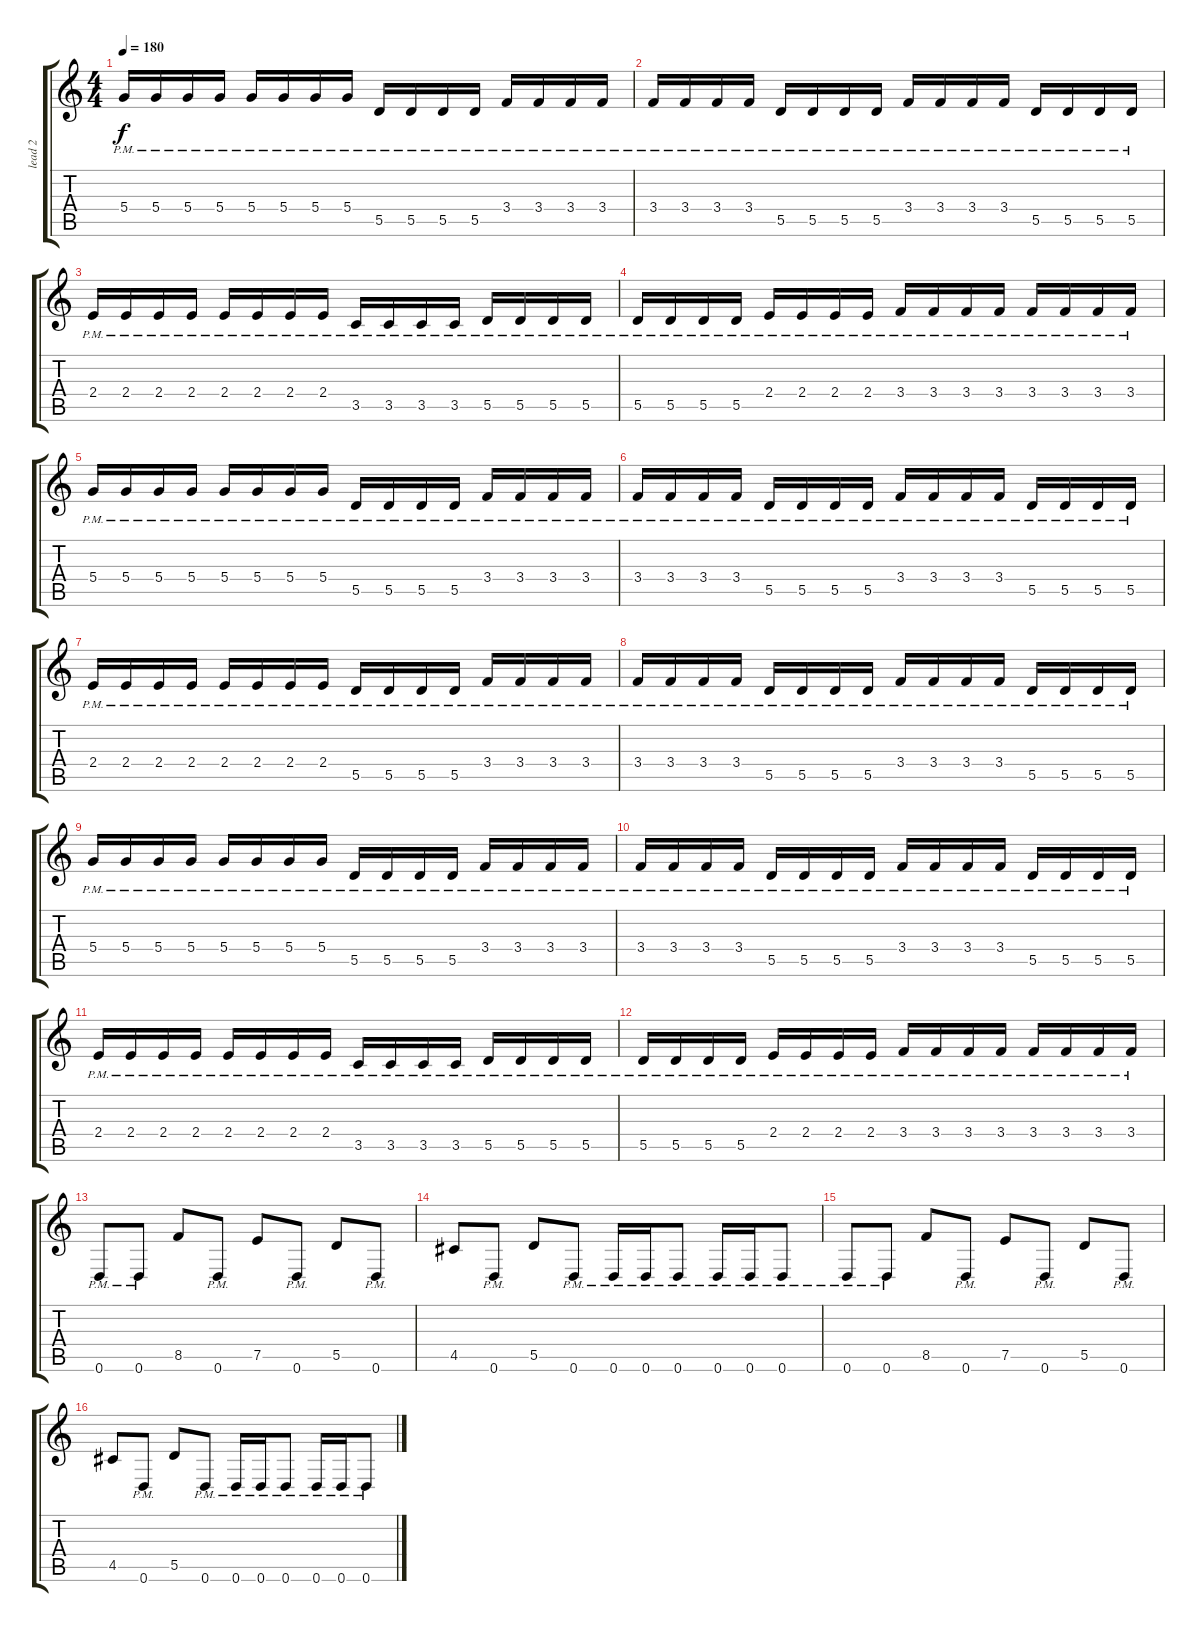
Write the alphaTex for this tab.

\track ("lead 2" "lead 2") {instrument distortionguitar}
\staff {score tabs}
\tuning (E4 B3 G3 D3 A2 D2) {hide}
\ts (4 4)
\tempo 180
\clef g2
\ks c
5.4{pm}.16{dy f} 5.4{pm}.16 5.4{pm}.16 5.4{pm}.16 5.4{pm}.16 5.4{pm}.16 5.4{pm}.16 5.4{pm}.16 5.5{pm}.16 5.5{pm}.16 5.5{pm}.16 5.5{pm}.16 3.4{pm}.16 3.4{pm}.16 3.4{pm}.16 3.4{pm}.16 |
3.4{pm}.16 3.4{pm}.16 3.4{pm}.16 3.4{pm}.16 5.5{pm}.16 5.5{pm}.16 5.5{pm}.16 5.5{pm}.16 3.4{pm}.16 3.4{pm}.16 3.4{pm}.16 3.4{pm}.16 5.5{pm}.16 5.5{pm}.16 5.5{pm}.16 5.5{pm}.16 |
2.4{pm}.16 2.4{pm}.16 2.4{pm}.16 2.4{pm}.16 2.4{pm}.16 2.4{pm}.16 2.4{pm}.16 2.4{pm}.16 3.5{pm}.16 3.5{pm}.16 3.5{pm}.16 3.5{pm}.16 5.5{pm}.16 5.5{pm}.16 5.5{pm}.16 5.5{pm}.16 |
5.5{pm}.16 5.5{pm}.16 5.5{pm}.16 5.5{pm}.16 2.4{pm}.16 2.4{pm}.16 2.4{pm}.16 2.4{pm}.16 3.4{pm}.16 3.4{pm}.16 3.4{pm}.16 3.4{pm}.16 3.4{pm}.16 3.4{pm}.16 3.4{pm}.16 3.4{pm}.16 |
5.4{pm}.16{volume 8 instrument overdrivenguitar} 5.4{pm}.16 5.4{pm}.16 5.4{pm}.16 5.4{pm}.16 5.4{pm}.16 5.4{pm}.16 5.4{pm}.16 5.5{pm}.16 5.5{pm}.16 5.5{pm}.16 5.5{pm}.16 3.4{pm}.16 3.4{pm}.16 3.4{pm}.16 3.4{pm}.16 |
3.4{pm}.16 3.4{pm}.16 3.4{pm}.16 3.4{pm}.16 5.5{pm}.16 5.5{pm}.16 5.5{pm}.16 5.5{pm}.16 3.4{pm}.16 3.4{pm}.16 3.4{pm}.16 3.4{pm}.16 5.5{pm}.16 5.5{pm}.16 5.5{pm}.16 5.5{pm}.16 |
2.4{pm}.16 2.4{pm}.16 2.4{pm}.16 2.4{pm}.16 2.4{pm}.16 2.4{pm}.16 2.4{pm}.16 2.4{pm}.16 5.5{pm}.16 5.5{pm}.16 5.5{pm}.16 5.5{pm}.16 3.4{pm}.16 3.4{pm}.16 3.4{pm}.16 3.4{pm}.16 |
3.4{pm}.16 3.4{pm}.16 3.4{pm}.16 3.4{pm}.16 5.5{pm}.16 5.5{pm}.16 5.5{pm}.16 5.5{pm}.16 3.4{pm}.16 3.4{pm}.16 3.4{pm}.16 3.4{pm}.16 5.5{pm}.16 5.5{pm}.16 5.5{pm}.16 5.5{pm}.16 |
5.4{pm}.16 5.4{pm}.16 5.4{pm}.16 5.4{pm}.16 5.4{pm}.16 5.4{pm}.16 5.4{pm}.16 5.4{pm}.16 5.5{pm}.16 5.5{pm}.16 5.5{pm}.16 5.5{pm}.16 3.4{pm}.16 3.4{pm}.16 3.4{pm}.16 3.4{pm}.16 |
3.4{pm}.16 3.4{pm}.16 3.4{pm}.16 3.4{pm}.16 5.5{pm}.16 5.5{pm}.16 5.5{pm}.16 5.5{pm}.16 3.4{pm}.16 3.4{pm}.16 3.4{pm}.16 3.4{pm}.16 5.5{pm}.16 5.5{pm}.16 5.5{pm}.16 5.5{pm}.16 |
2.4{pm}.16 2.4{pm}.16 2.4{pm}.16 2.4{pm}.16 2.4{pm}.16 2.4{pm}.16 2.4{pm}.16 2.4{pm}.16 3.5{pm}.16 3.5{pm}.16 3.5{pm}.16 3.5{pm}.16 5.5{pm}.16 5.5{pm}.16 5.5{pm}.16 5.5{pm}.16 |
5.5{pm}.16 5.5{pm}.16 5.5{pm}.16 5.5{pm}.16 2.4{pm}.16 2.4{pm}.16 2.4{pm}.16 2.4{pm}.16 3.4{pm}.16 3.4{pm}.16 3.4{pm}.16 3.4{pm}.16 3.4{pm}.16 3.4{pm}.16 3.4{pm}.16 3.4{pm}.16 |
0.6{pm}.8{volume 14 instrument distortionguitar} 0.6{pm}.8 8.5.8 0.6{pm}.8 7.5.8 0.6{pm}.8 5.5.8 0.6{pm}.8 |
4.5.8 0.6{pm}.8 5.5.8 0.6{pm}.8 0.6{pm}.16 0.6{pm}.16 0.6{pm}.8 0.6{pm}.16 0.6{pm}.16 0.6{pm}.8 |
0.6{pm}.8 0.6{pm}.8 8.5.8 0.6{pm}.8 7.5.8 0.6{pm}.8 5.5.8 0.6{pm}.8 |
4.5.8 0.6{pm}.8 5.5.8 0.6{pm}.8 0.6{pm}.16 0.6{pm}.16 0.6{pm}.8 0.6{pm}.16 0.6{pm}.16 0.6{pm}.8
